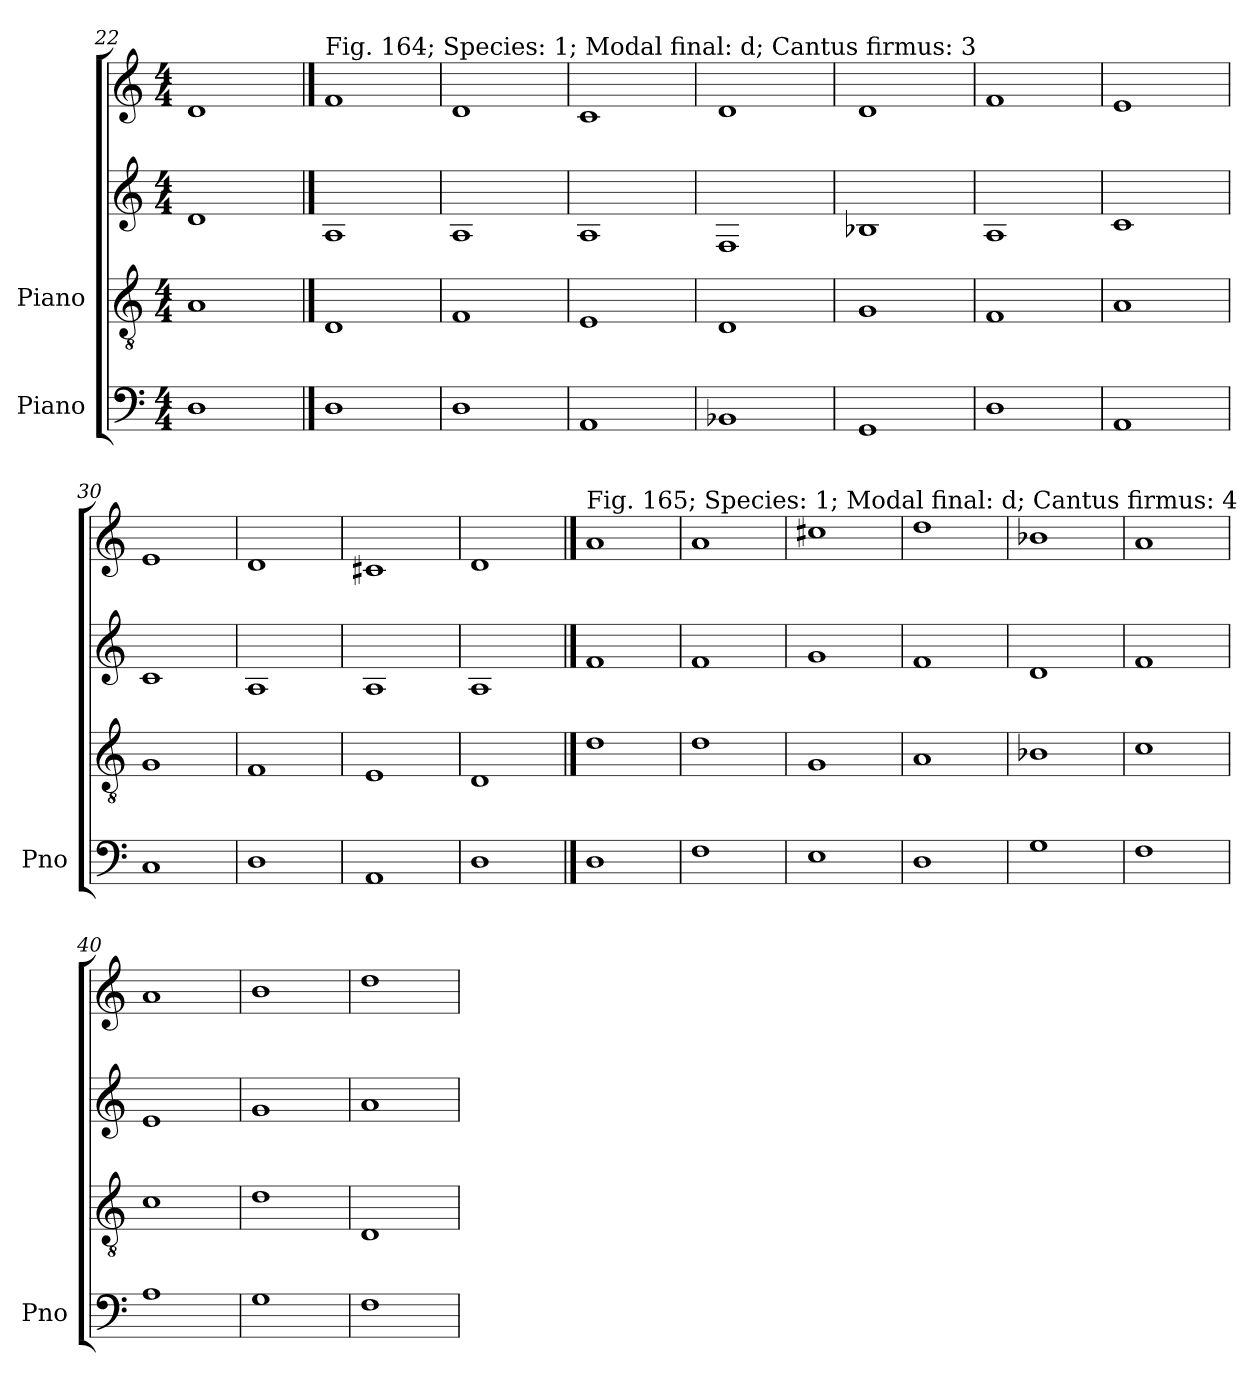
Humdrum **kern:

**kern	**kern	**kern	**kern
*part4	*part3	*part2	*part1
*staff4	*staff3	*staff2	*staff1
*I"Piano	*I"Piano	*	*
*I'Pno	*	*	*
*clefF4	*clefGv2	*clefG2	*clefG2
*k[]	*k[]	*k[]	*k[]
*M4/4	*M4/4	*M4/4	*M4/4
=22	=22	=22	=22
1D	1A	1d	1d
!!LO:LB:g=z
==23	==23	==23	==23
!	!	!	!LO:TX:a:t=Fig. 164; Species&colon; 1; Modal final&colon; d; Cantus firmus&colon; 3
1D	1D	1A	1f
=24	=24	=24	=24
1D	1F	1A	1d
=25	=25	=25	=25
1AA	1E	1A	1c
=26	=26	=26	=26
1BB-X	1D	1F	1d
=27	=27	=27	=27
1GG	1G	1B-X	1d
=28	=28	=28	=28
1D	1F	1A	1f
=29	=29	=29	=29
1AA	1A	1c	1e
=30	=30	=30	=30
1C	1G	1c	1e
=31	=31	=31	=31
1D	1F	1A	1d
=32	=32	=32	=32
1AA	1E	1A	1c#X
=33	=33	=33	=33
1D	1D	1A	1d
!!LO:PB:g=z
==34	==34	==34	==34
!	!	!	!LO:TX:a:t=Fig. 165; Species&colon; 1; Modal final&colon; d; Cantus firmus&colon; 4
1D	1d	1f	1a
=35	=35	=35	=35
1F	1d	1f	1a
=36	=36	=36	=36
1E	1G	1g	1cc#X
=37	=37	=37	=37
1D	1A	1f	1dd
=38	=38	=38	=38
1G	1B-X	1d	1b-X
=39	=39	=39	=39
1F	1c	1f	1a
=40	=40	=40	=40
1A	1c	1e	1a
=41	=41	=41	=41
1G	1d	1g	1b
=42	=42	=42	=42
1F	1D	1a	1dd
=	=	=	=
*-	*-	*-	*-
